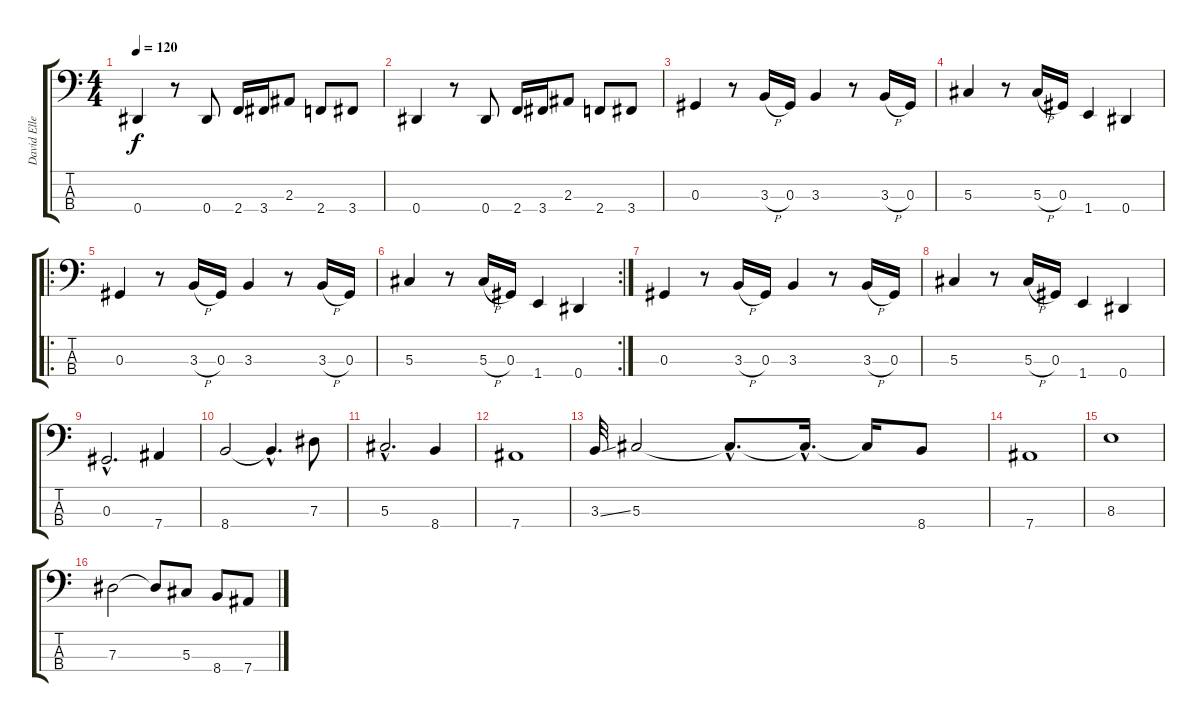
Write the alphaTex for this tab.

\track ("David Ellefson (Bass)" "David Elle") {instrument electricbasspick}
\staff {score tabs}
\tuning (Gb2 Db2 Ab1 Eb1) {hide}
\ts (4 4)
\tempo 120
\clef f4
\ks c
0.4.4{dy f} r.8 0.4.8 2.4.16 3.4.16 2.3.8 2.4.8 3.4.8 |
0.4.4 r.8 0.4.8 2.4.16 3.4.16 2.3.8 2.4.8 3.4.8 |
0.3.4 r.8 3.3{h}.16 0.3.16 3.3.4 r.8 3.3{h}.16 0.3.16 |
5.3.4 r.8 5.3{h}.16 0.3.16 1.4.4 0.4.4 |
\ro
0.3.4 r.8 3.3{h}.16 0.3.16 3.3.4 r.8 3.3{h}.16 0.3.16 |
\rc 2
5.3.4 r.8 5.3{h}.16 0.3.16 1.4.4 0.4.4 |
0.3.4 r.8 3.3{h}.16 0.3.16 3.3.4 r.8 3.3{h}.16 0.3.16 |
5.3.4 r.8 5.3{h}.16 0.3.16 1.4.4 0.4.4 |
0.3{hac}.2{d} 7.4.4 |
8.4.2 8.4{hac t}.4{d} 7.3.8 |
5.3{hac}.2{d} 8.4.4 |
7.4.1 |
3.3{ss}.32 5.3.2 5.3{hac t}.8{d} 5.3{hac t}.16{d} 5.3{t}.16 8.4.8 |
7.4.1 |
8.3.1 |
7.3.2 7.3{t}.8 5.3.8 8.4.8 7.4.8
